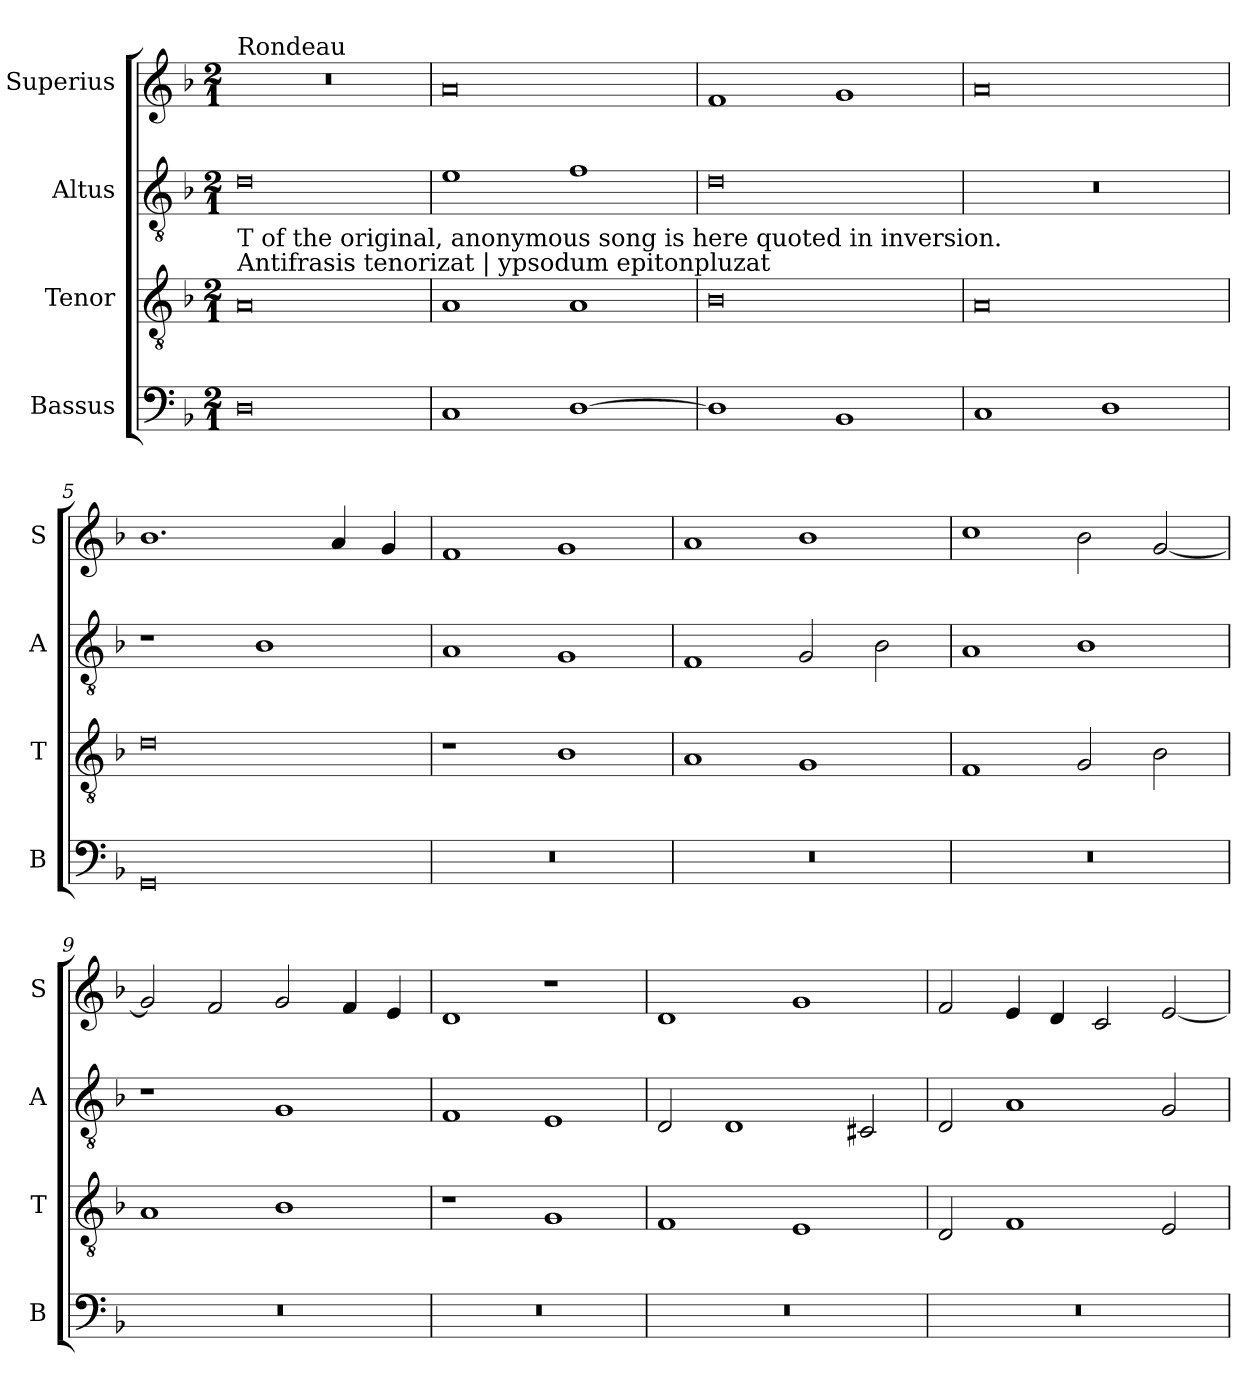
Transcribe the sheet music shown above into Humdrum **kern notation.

**kern	**kern	**kern	**kern
*part4	*part3	*part2	*part1
*staff4	*staff3	*staff2	*staff1
*I"Bassus	*I"Tenor	*I"Altus	*I"Superius
*I'B	*I'T	*I'A	*I'S
*clefF4	*clefGv2	*clefGv2	*clefG2
*k[b-]	*k[b-]	*k[b-]	*k[b-]
*M2/1	*M2/1	*M2/1	*M2/1
=1	=1	=1	=1
!	!	!	!LO:TX:a:t=Rondeau
!	!LO:TX:a:t=Antifrasis tenorizat | ypsodum epitonpluzat	!	!
!	!LO:TX:a:t=T of the original, anonymous song is here quoted in inversion.	!	!
0D	0A	0d	0r
=2	=2	=2	=2
1C	1A	1e	0a
[1D	1A	1f	.
=3	=3	=3	=3
1D]	0B-	0d	1f
1BB-	.	.	1g
=4	=4	=4	=4
1C	0A	0r	0a
1D	.	.	.
=5	=5	=5	=5
0GG	0d	1r	1.b-
.	.	1B-	.
.	.	.	4a/
.	.	.	4g/
=6	=6	=6	=6
0r	1r	1A	1f
.	1B-	1G	1g
=7	=7	=7	=7
0r	1A	1F	1a
.	1G	2G/	1b-
.	.	2B-\	.
=8	=8	=8	=8
0r	1F	1A	1cc
.	2G/	1B-	2b-\
.	2B-\	.	[2g/
=9	=9	=9	=9
0r	1A	1r	2g/]
.	.	.	2f/
.	1B-	1G	2g/
.	.	.	4f/
.	.	.	4e/
=10	=10	=10	=10
0r	1r	1F	1d
.	1G	1E	1r
=11	=11	=11	=11
0r	1F	2D/	1d
.	.	1D	.
.	1E	.	1g
.	.	2C#X/	.
=12	=12	=12	=12
0r	2D/	2D/	2f/
.	1F	1A	4e/
.	.	.	4d/
.	.	.	2c/
.	2E/	2G/	[2e/
=	=	=	=
*-	*-	*-	*-
